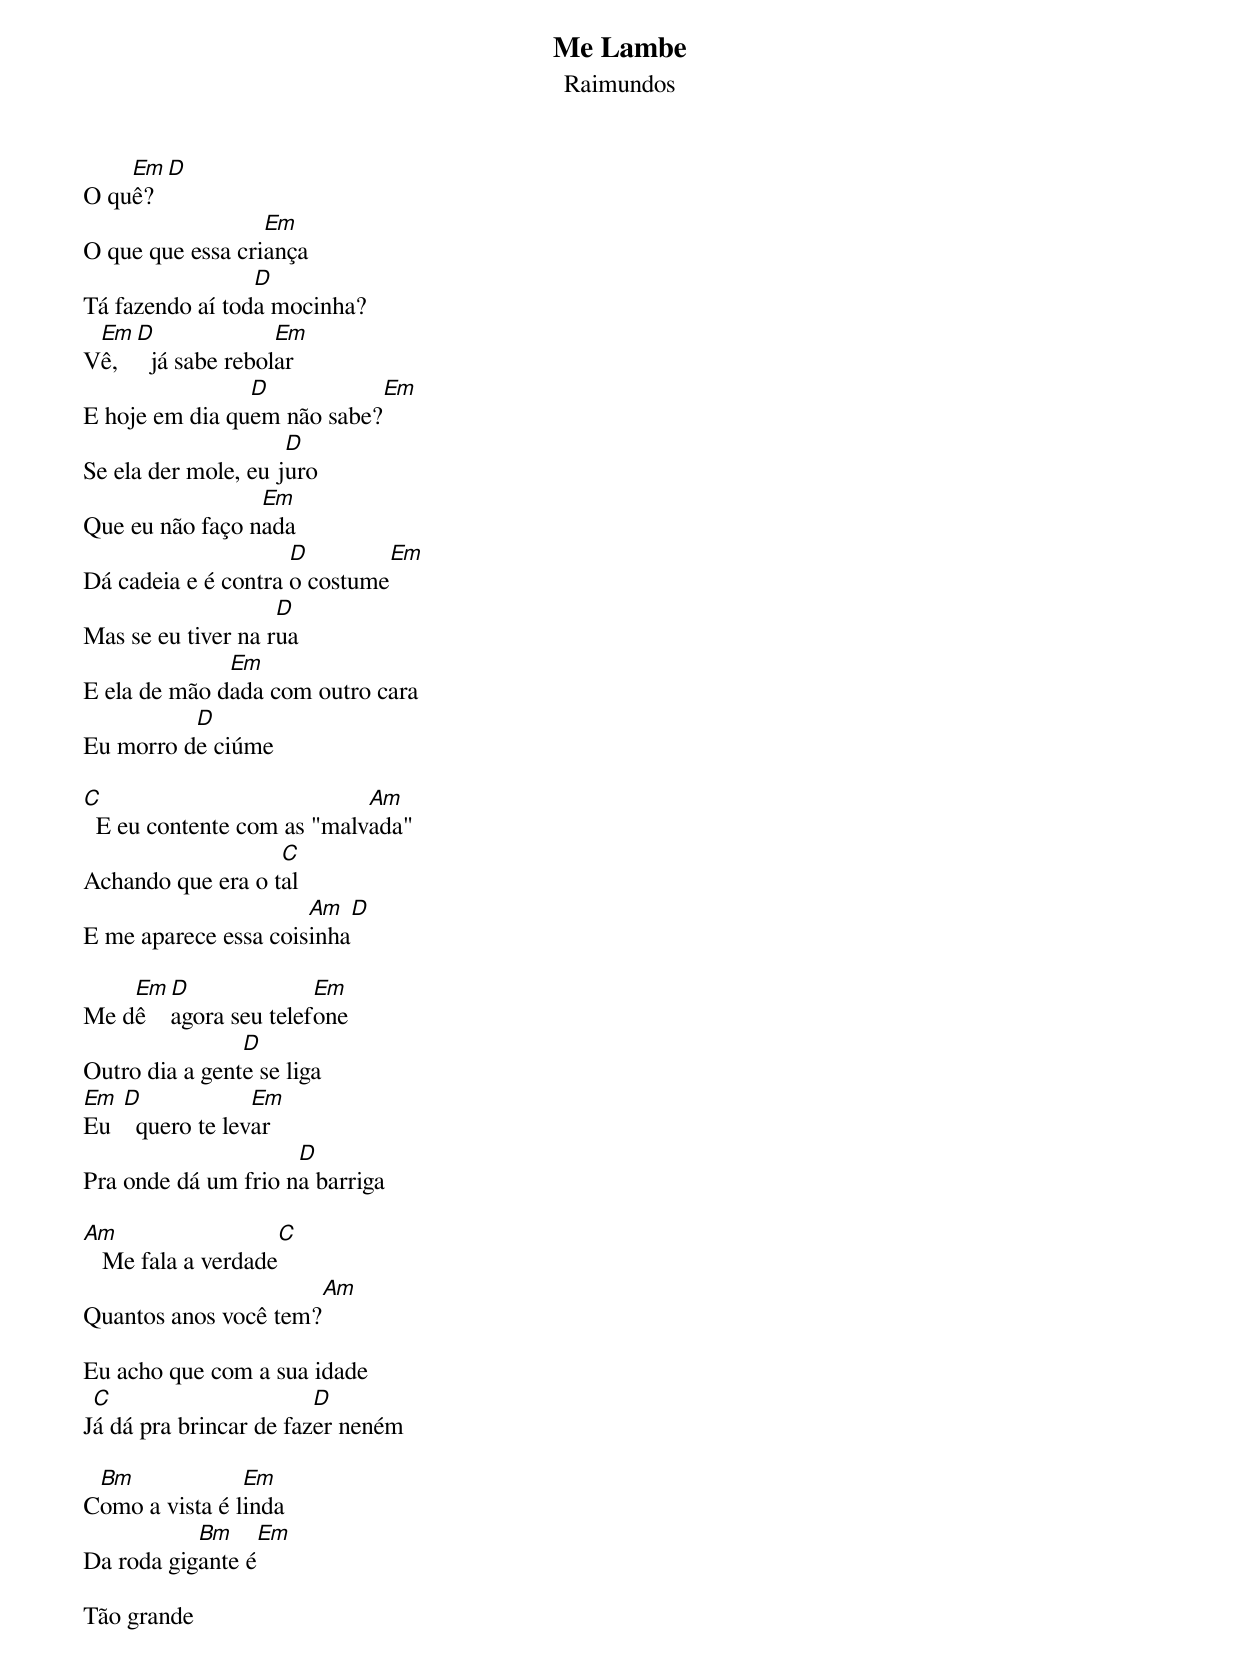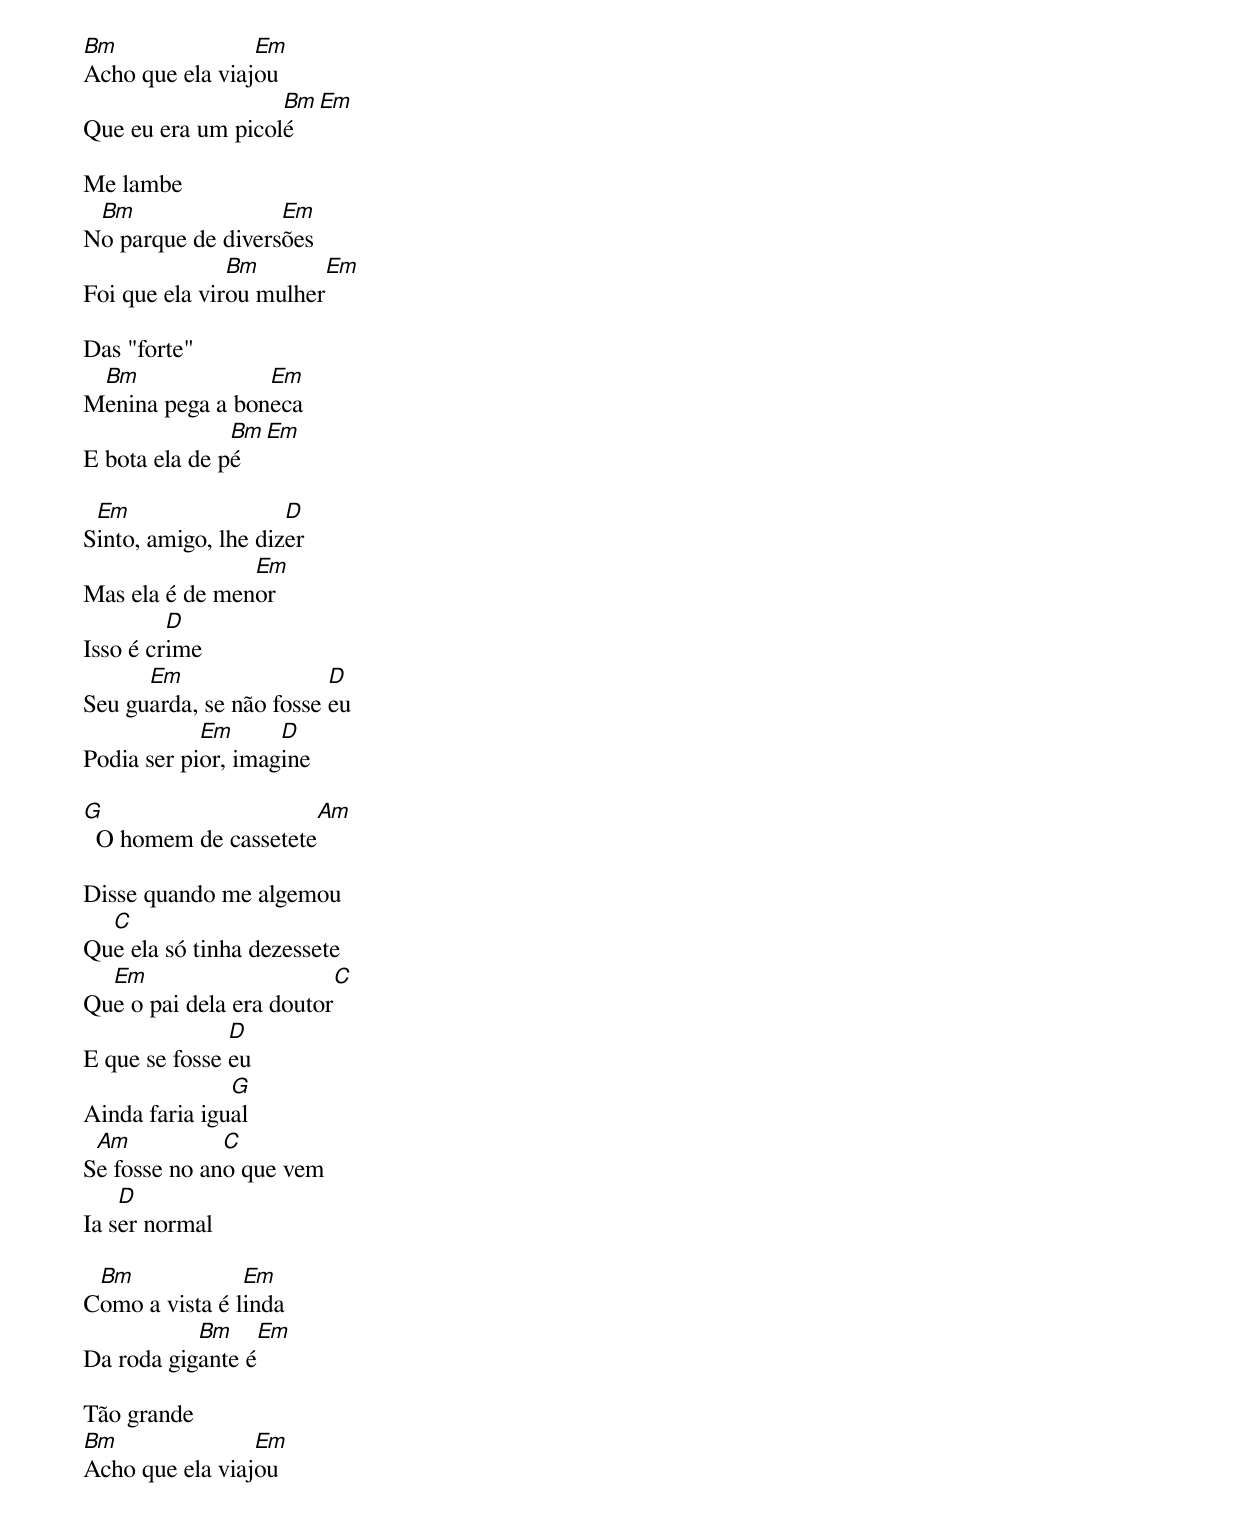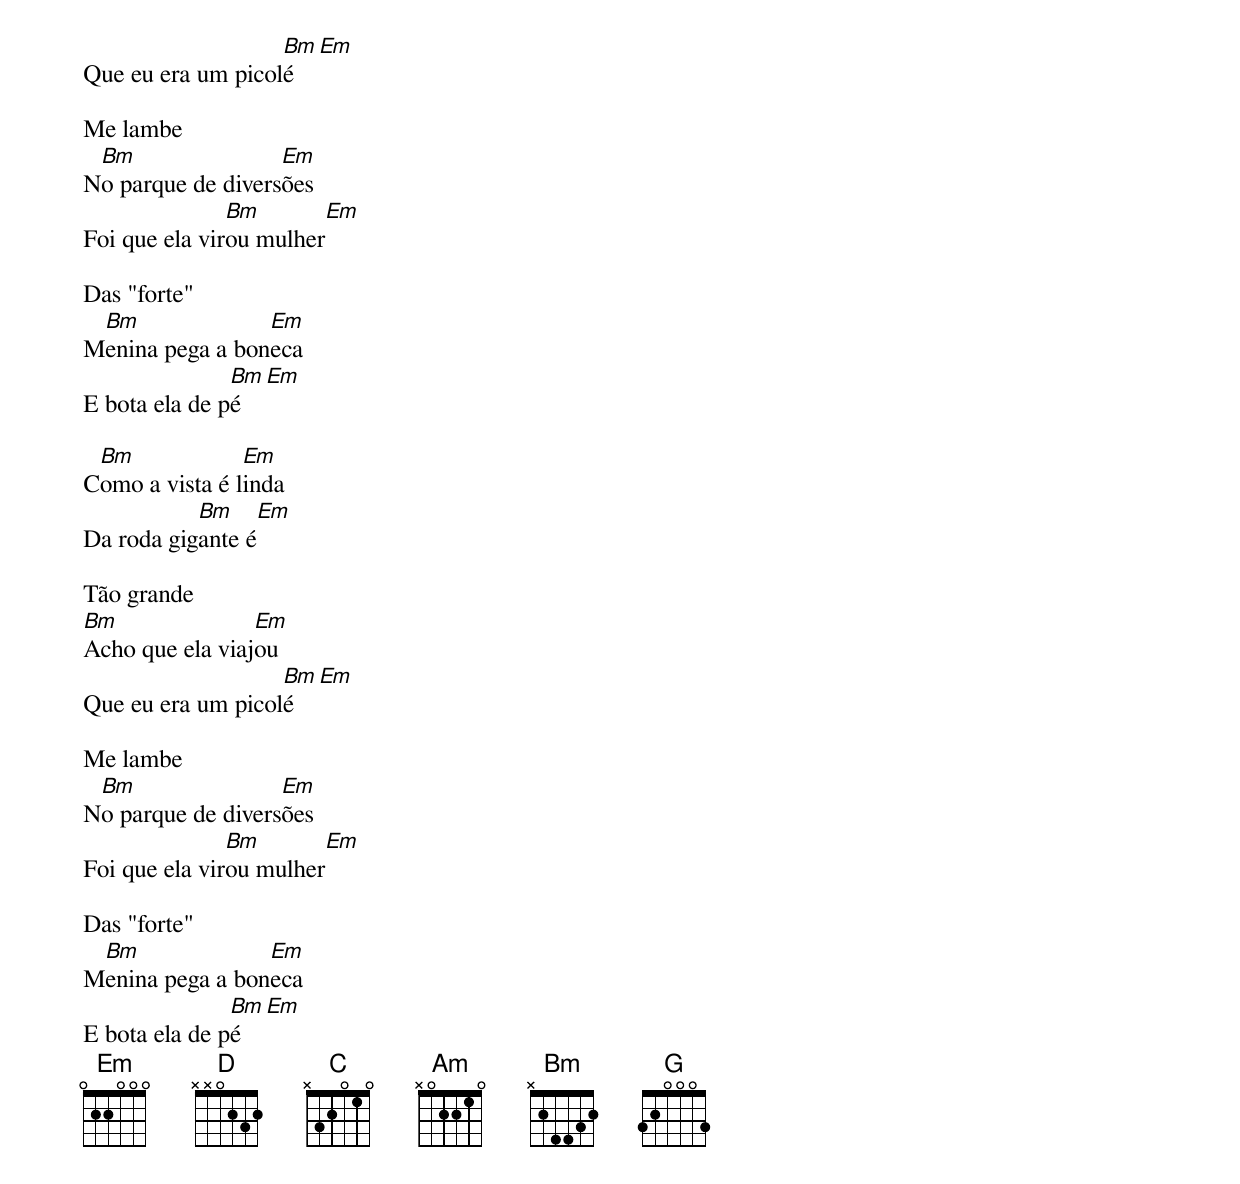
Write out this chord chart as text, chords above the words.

Me Lambe
Raimundos

    Em  D
O quê?
                  Em
O que que essa criança
                 D
Tá fazendo aí toda mocinha?
 Em  D              Em
Vê,    já sabe rebolar
                D            Em
E hoje em dia quem não sabe?
                     D
Se ela der mole, eu juro
                 Em
Que eu não faço nada
                     D         Em
Dá cadeia e é contra o costume
                    D
Mas se eu tiver na rua
              Em
E ela de mão dada com outro cara
          D
Eu morro de ciúme

C                           Am
  E eu contente com as "malvada"
                   C
Achando que era o tal
                      Am   D
E me aparece essa coisinha

    Em  D              Em
Me dê   agora seu telefone
                D
Outro dia a gente se liga
Em  D             Em
Eu    quero te levar
                     D
Pra onde dá um frio na barriga

Am                   C
   Me fala a verdade
                       Am
Quantos anos você tem?

Eu acho que com a sua idade
 C                      D
Já dá pra brincar de fazer neném

 Bm             Em
Como a vista é linda
           Bm     Em
Da roda gigante é

Tão grande
Bm               Em
Acho que ela viajou
                   Bm  Em
Que eu era um picolé

Me lambe
 Bm                Em
No parque de diversões
               Bm        Em
Foi que ela virou mulher

Das "forte"
 Bm              Em
Menina pega a boneca
               Bm  Em
E bota ela de pé

 Em                  D
Sinto, amigo, lhe dizer
                Em
Mas ela é de menor
         D
Isso é crime
      Em                 D
Seu guarda, se não fosse eu
            Em      D
Podia ser pior, imagine

G                      Am
  O homem de cassetete

Disse quando me algemou
  C
Que ela só tinha dezessete
  Em                      C
Que o pai dela era doutor
               D
E que se fosse eu
               G
Ainda faria igual
 Am           C
Se fosse no ano que vem
    D
Ia ser normal

 Bm             Em
Como a vista é linda
           Bm     Em
Da roda gigante é

Tão grande
Bm               Em
Acho que ela viajou
                   Bm  Em
Que eu era um picolé

Me lambe
 Bm                Em
No parque de diversões
               Bm        Em
Foi que ela virou mulher

Das "forte"
 Bm              Em
Menina pega a boneca
               Bm  Em
E bota ela de pé

 Bm             Em
Como a vista é linda
           Bm     Em
Da roda gigante é

Tão grande
Bm               Em
Acho que ela viajou
                   Bm  Em
Que eu era um picolé

Me lambe
 Bm                Em
No parque de diversões
               Bm        Em
Foi que ela virou mulher

Das "forte"
 Bm              Em
Menina pega a boneca
               Bm  Em
E bota ela de pé
